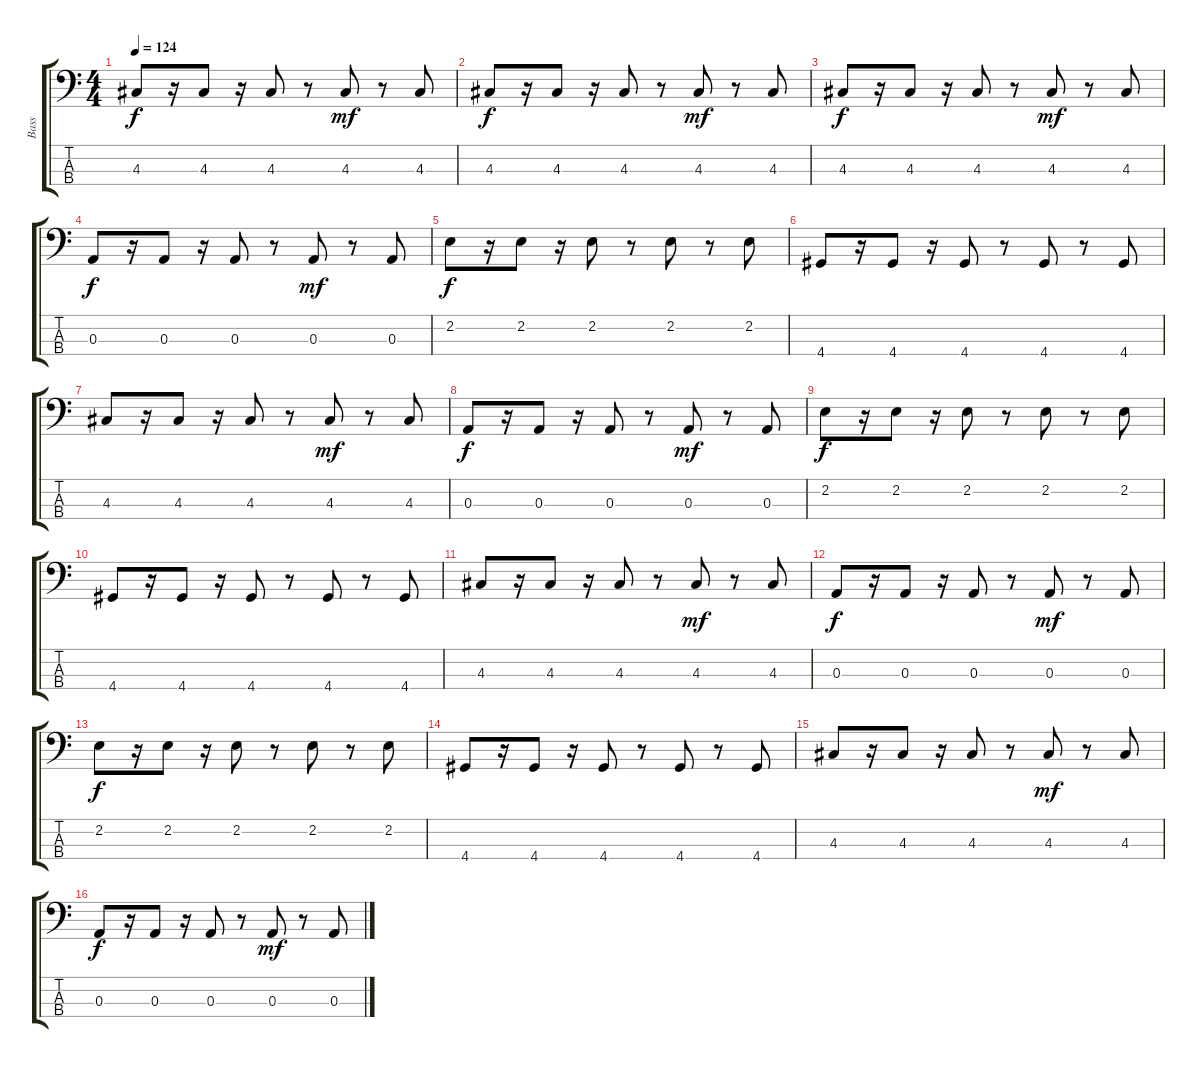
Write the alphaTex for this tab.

\track ("Bass" "Bass") {instrument synthbass2}
\staff {score tabs}
\tuning (G2 D2 A1 E1) {hide}
\ts (4 4)
\tempo 124
\clef f4
\ks c
4.3.8{dy f} r.16 4.3.8 r.16 4.3.8 r.8 4.3.8{dy mf} r.8 4.3.8 |
4.3.8{dy f} r.16 4.3.8 r.16 4.3.8 r.8 4.3.8{dy mf} r.8 4.3.8 |
4.3.8{dy f} r.16 4.3.8 r.16 4.3.8 r.8 4.3.8{dy mf} r.8 4.3.8 |
0.3.8{dy f} r.16 0.3.8 r.16 0.3.8 r.8 0.3.8{dy mf} r.8 0.3.8 |
2.2.8{dy f} r.16 2.2.8 r.16 2.2.8 r.8 2.2.8 r.8 2.2.8 |
4.4.8 r.16 4.4.8 r.16 4.4.8 r.8 4.4.8 r.8 4.4.8 |
4.3.8 r.16 4.3.8 r.16 4.3.8 r.8 4.3.8{dy mf} r.8 4.3.8 |
0.3.8{dy f} r.16 0.3.8 r.16 0.3.8 r.8 0.3.8{dy mf} r.8 0.3.8 |
2.2.8{dy f} r.16 2.2.8 r.16 2.2.8 r.8 2.2.8 r.8 2.2.8 |
4.4.8 r.16 4.4.8 r.16 4.4.8 r.8 4.4.8 r.8 4.4.8 |
4.3.8 r.16 4.3.8 r.16 4.3.8 r.8 4.3.8{dy mf} r.8 4.3.8 |
0.3.8{dy f} r.16 0.3.8 r.16 0.3.8 r.8 0.3.8{dy mf} r.8 0.3.8 |
2.2.8{dy f} r.16 2.2.8 r.16 2.2.8 r.8 2.2.8 r.8 2.2.8 |
4.4.8 r.16 4.4.8 r.16 4.4.8 r.8 4.4.8 r.8 4.4.8 |
4.3.8 r.16 4.3.8 r.16 4.3.8 r.8 4.3.8{dy mf} r.8 4.3.8 |
0.3.8{dy f} r.16 0.3.8 r.16 0.3.8 r.8 0.3.8{dy mf} r.8 0.3.8
